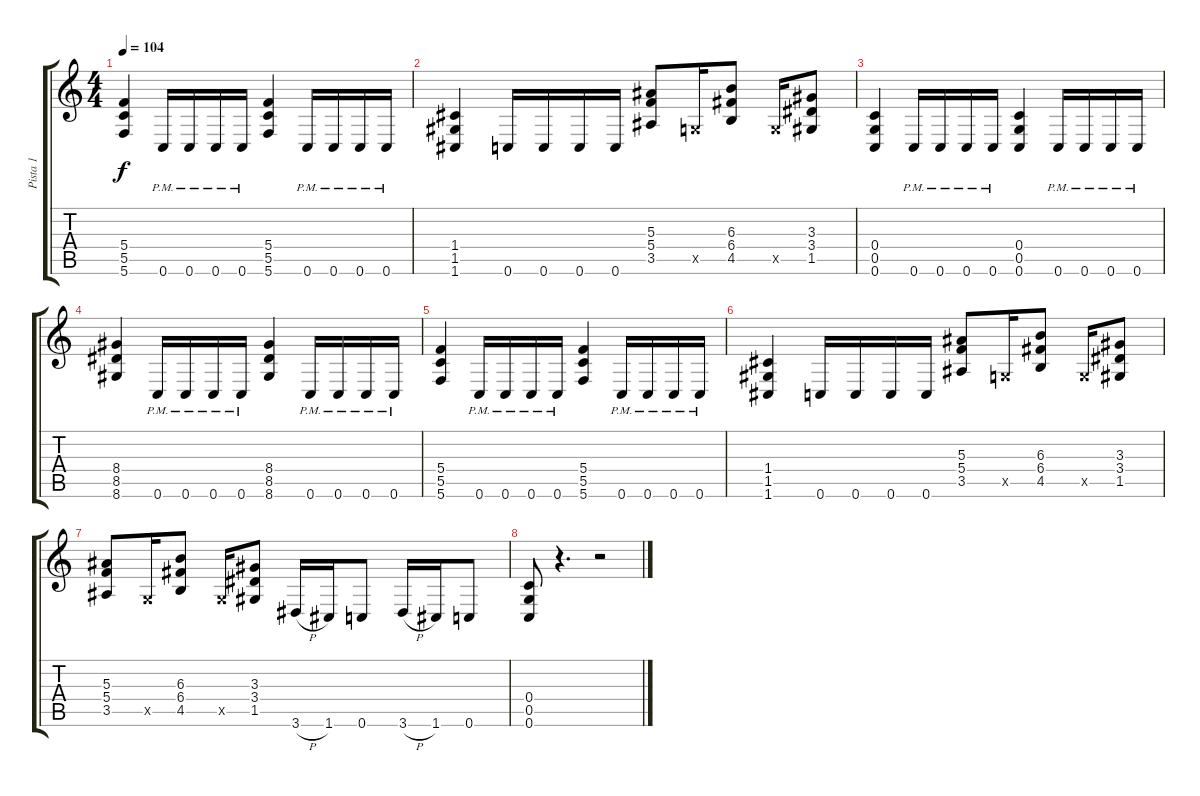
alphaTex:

\track ("Pista 1" "Pista 1") {instrument distortionguitar}
\staff {score tabs}
\tuning (D4 A3 F3 C3 G2 C2) {hide}
\ts (4 4)
\tempo 104
\clef g2
\ks c
(5.4 5.5 5.6).4{dy f} 0.6{pm}.16 0.6{pm}.16 0.6{pm}.16 0.6{pm}.16 (5.4 5.5 5.6).4 0.6{pm}.16 0.6{pm}.16 0.6{pm}.16 0.6{pm}.16 |
(1.4 1.5 1.6).4 0.6.16 0.6.16 0.6.16 0.6.16 (5.3 5.4 3.5).8 0.5{x}.16 (6.3 6.4 4.5).8 0.5{x}.16 (3.3 3.4 1.5).8 |
(0.4 0.5 0.6).4 0.6{pm}.16 0.6{pm}.16 0.6{pm}.16 0.6{pm}.16 (0.4 0.5 0.6).4 0.6{pm}.16 0.6{pm}.16 0.6{pm}.16 0.6{pm}.16 |
(8.4 8.5 8.6).4 0.6{pm}.16 0.6{pm}.16 0.6{pm}.16 0.6{pm}.16 (8.4 8.5 8.6).4 0.6{pm}.16 0.6{pm}.16 0.6{pm}.16 0.6{pm}.16 |
(5.4 5.5 5.6).4 0.6{pm}.16 0.6{pm}.16 0.6{pm}.16 0.6{pm}.16 (5.4 5.5 5.6).4 0.6{pm}.16 0.6{pm}.16 0.6{pm}.16 0.6{pm}.16 |
(1.4 1.5 1.6).4 0.6.16 0.6.16 0.6.16 0.6.16 (5.3 5.4 3.5).8 0.5{x}.16 (6.3 6.4 4.5).8 0.5{x}.16 (3.3 3.4 1.5).8 |
(5.3 5.4 3.5).8 0.5{x}.16 (6.3 6.4 4.5).8 0.5{x}.16 (3.3 3.4 1.5).8 3.6{h}.16 1.6.16 0.6.8 3.6{h}.16 1.6.16 0.6.8 |
(0.4 0.5 0.6).8 r.4{d} r.2
